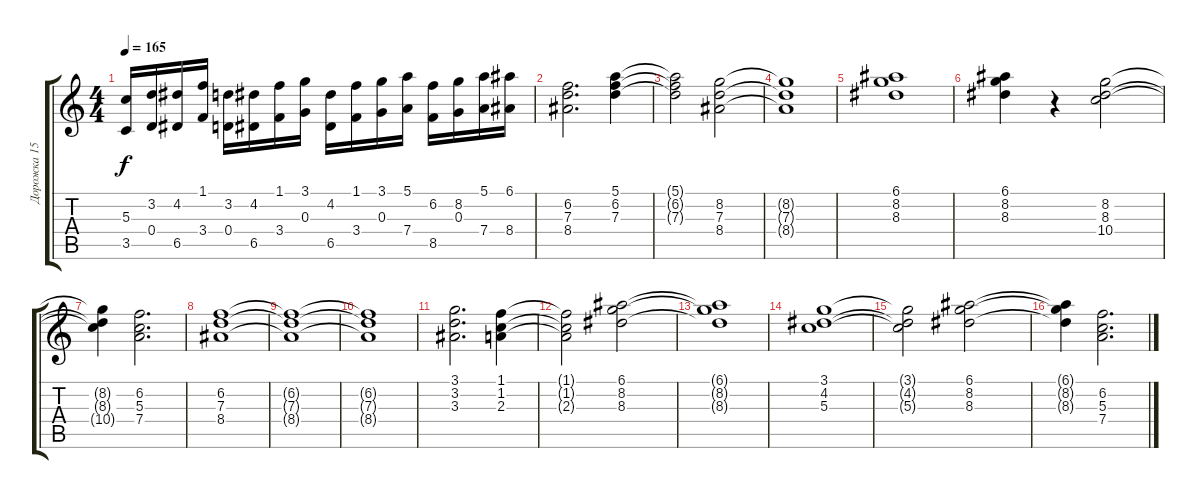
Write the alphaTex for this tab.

\track ("Дорожка 15" "Дорожка 15") {instrument overdrivenguitar}
\staff {score tabs}
\tuning (E4 B3 G3 D3 A2 E2) {hide}
\ts (4 4)
\tempo 165
\clef g2
\ks c
(5.3 3.5).16{dy f} (3.2 0.4).16 (4.2 6.5).16 (1.1 3.4).16 (3.2 0.4).16 (4.2 6.5).16 (1.1 3.4).16 (3.1 0.3).16 (4.2 6.5).16 (1.1 3.4).16 (3.1 0.3).16 (5.1 7.4).16 (6.2 8.5).16 (8.2 0.3).16 (5.1 7.4).16 (6.1 8.4).16 |
(6.2 7.3 8.4).2{d volume 10} (5.1 6.2 7.3).4 |
(5.1{t} 6.2{t} 7.3{t}).2 (8.2 7.3 8.4).2 |
(8.2{t} 7.3{t} 8.4{t}).1 |
(6.1 8.2 8.3).1 |
(6.1 8.2 8.3).4 r.4 (8.2 8.3 10.4).2 |
(8.2{t} 8.3{t} 10.4{t}).4 (6.2 5.3 7.4).2{d} |
(6.2 7.3 8.4).1 |
(6.2{t} 7.3{t} 8.4{t}).1 |
(6.2{t} 7.3{t} 8.4{t}).1 |
(3.1 3.2 3.3).2{d} (1.1 1.2 2.3).4 |
(1.1{t} 1.2{t} 2.3{t}).2 (6.1 8.2 8.3).2 |
(6.1{t} 8.2{t} 8.3{t}).1 |
(3.1 4.2 5.3).1 |
(3.1{t} 4.2{t} 5.3{t}).2 (6.1 8.2 8.3).2 |
(6.1{t} 8.2{t} 8.3{t}).4 (6.2 5.3 7.4).2{d}
